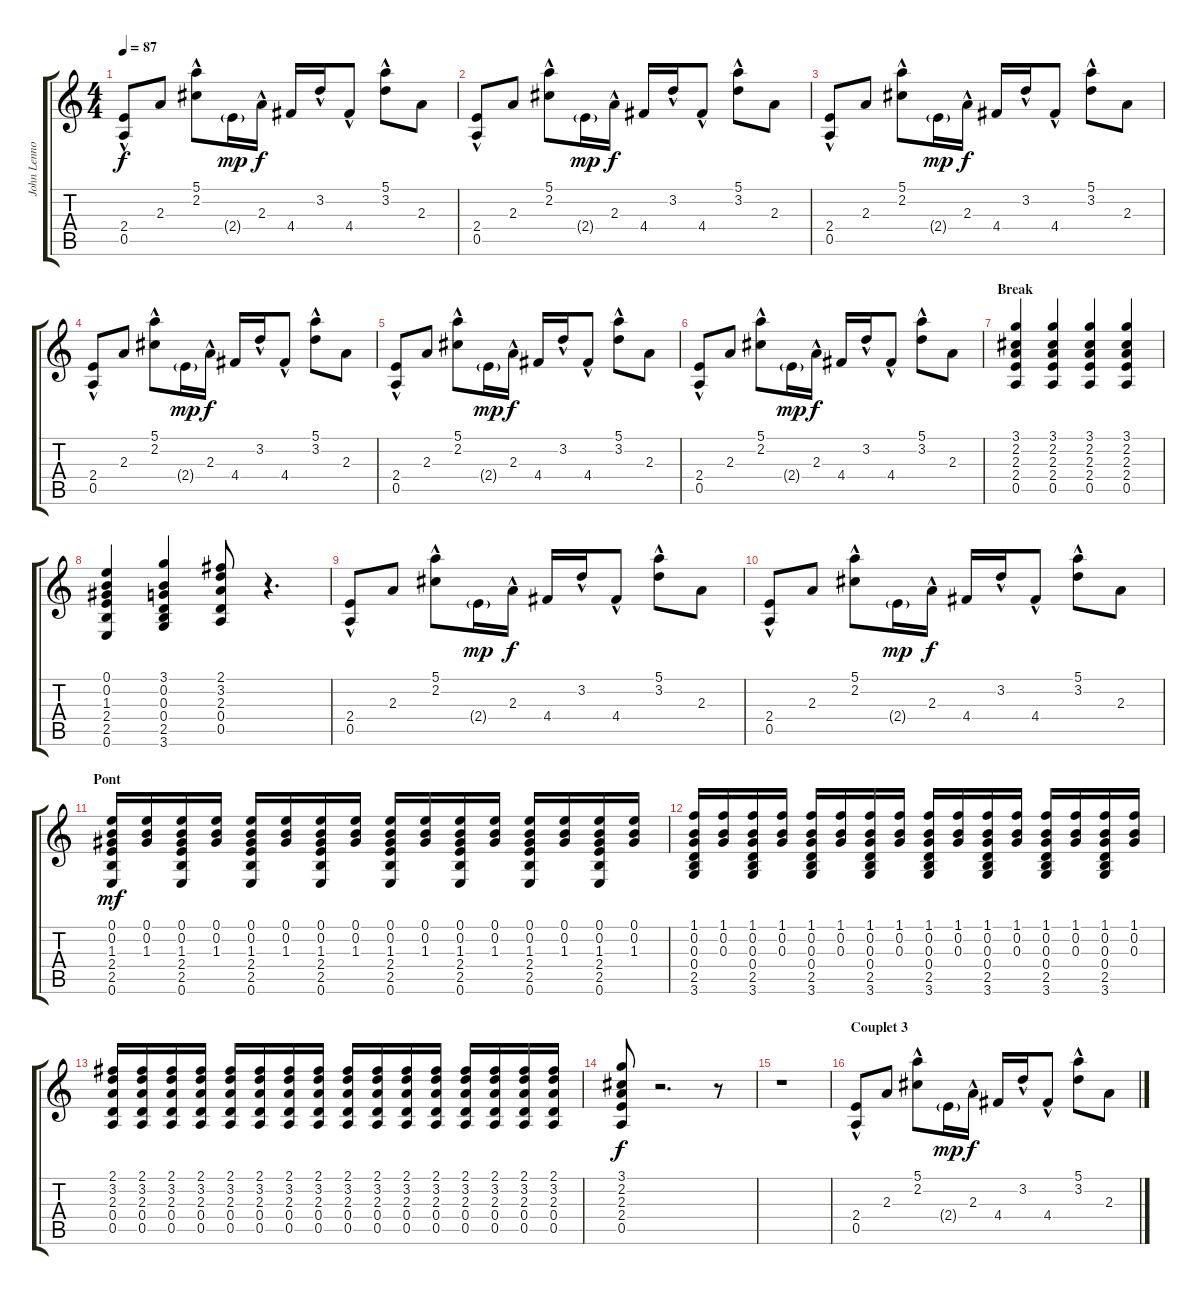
\track ("John Lennon (Guitare 2)" "John Lenno") {instrument electricguitarjazz}
\staff {score tabs}
\tuning (E4 B3 G3 D3 A2 E2) {hide}
\ts (4 4)
\tempo 87
\clef g2
\ks c
(2.4{hac} 0.5{hac}).8{dy f} 2.3.8 (5.1{hac} 2.2).8 2.4{g}.16{dy mp} 2.3{hac}.16{dy f} 4.4.16 3.2{hac}.16 4.4{hac}.8 (5.1{hac} 3.2).8 2.3.8 |
(2.4{hac} 0.5{hac}).8 2.3.8 (5.1{hac} 2.2).8 2.4{g}.16{dy mp} 2.3{hac}.16{dy f} 4.4.16 3.2{hac}.16 4.4{hac}.8 (5.1{hac} 3.2).8 2.3.8 |
(2.4{hac} 0.5{hac}).8 2.3.8 (5.1{hac} 2.2).8 2.4{g}.16{dy mp} 2.3{hac}.16{dy f} 4.4.16 3.2{hac}.16 4.4{hac}.8 (5.1{hac} 3.2).8 2.3.8 |
(2.4{hac} 0.5{hac}).8 2.3.8 (5.1{hac} 2.2).8 2.4{g}.16{dy mp} 2.3{hac}.16{dy f} 4.4.16 3.2{hac}.16 4.4{hac}.8 (5.1{hac} 3.2).8 2.3.8 |
(2.4{hac} 0.5{hac}).8 2.3.8 (5.1{hac} 2.2).8 2.4{g}.16{dy mp} 2.3{hac}.16{dy f} 4.4.16 3.2{hac}.16 4.4{hac}.8 (5.1{hac} 3.2).8 2.3.8 |
(2.4{hac} 0.5{hac}).8 2.3.8 (5.1{hac} 2.2).8 2.4{g}.16{dy mp} 2.3{hac}.16{dy f} 4.4.16 3.2{hac}.16 4.4{hac}.8 (5.1{hac} 3.2).8 2.3.8 |
\section ("" "Break")
(3.1 2.2 2.3 2.4 0.5).4 (3.1 2.2 2.3 2.4 0.5).4 (3.1 2.2 2.3 2.4 0.5).4 (3.1 2.2 2.3 2.4 0.5).4 |
(0.1 0.2 1.3 2.4 2.5 0.6).4 (3.1 0.2 0.3 0.4 2.5 3.6).4 (2.1 3.2 2.3 0.4 0.5).8 r.4{d} |
(2.4{hac} 0.5{hac}).8 2.3.8 (5.1{hac} 2.2).8 2.4{g}.16{dy mp} 2.3{hac}.16{dy f} 4.4.16 3.2{hac}.16 4.4{hac}.8 (5.1{hac} 3.2).8 2.3.8 |
(2.4{hac} 0.5{hac}).8 2.3.8 (5.1{hac} 2.2).8 2.4{g}.16{dy mp} 2.3{hac}.16{dy f} 4.4.16 3.2{hac}.16 4.4{hac}.8 (5.1{hac} 3.2).8 2.3.8 |
\section ("" "Pont")
(0.1 0.2 1.3 2.4 2.5 0.6).16{dy mf} (0.1 0.2 1.3).16 (0.1 0.2 1.3 2.4 2.5 0.6).16 (0.1 0.2 1.3).16 (0.1 0.2 1.3 2.4 2.5 0.6).16 (0.1 0.2 1.3).16 (0.1 0.2 1.3 2.4 2.5 0.6).16 (0.1 0.2 1.3).16 (0.1 0.2 1.3 2.4 2.5 0.6).16 (0.1 0.2 1.3).16 (0.1 0.2 1.3 2.4 2.5 0.6).16 (0.1 0.2 1.3).16 (0.1 0.2 1.3 2.4 2.5 0.6).16 (0.1 0.2 1.3).16 (0.1 0.2 1.3 2.4 2.5 0.6).16 (0.1 0.2 1.3).16 |
(1.1 0.2 0.3 0.4 2.5 3.6).16 (1.1 0.2 0.3).16 (1.1 0.2 0.3 0.4 2.5 3.6).16 (1.1 0.2 0.3).16 (1.1 0.2 0.3 0.4 2.5 3.6).16 (1.1 0.2 0.3).16 (1.1 0.2 0.3 0.4 2.5 3.6).16 (1.1 0.2 0.3).16 (1.1 0.2 0.3 0.4 2.5 3.6).16 (1.1 0.2 0.3).16 (1.1 0.2 0.3 0.4 2.5 3.6).16 (1.1 0.2 0.3).16 (1.1 0.2 0.3 0.4 2.5 3.6).16 (1.1 0.2 0.3).16 (1.1 0.2 0.3 0.4 2.5 3.6).16 (1.1 0.2 0.3).16 |
(2.1 3.2 2.3 0.4 0.5).16 (2.1 3.2 2.3 0.4 0.5).16 (2.1 3.2 2.3 0.4 0.5).16 (2.1 3.2 2.3 0.4 0.5).16 (2.1 3.2 2.3 0.4 0.5).16 (2.1 3.2 2.3 0.4 0.5).16 (2.1 3.2 2.3 0.4 0.5).16 (2.1 3.2 2.3 0.4 0.5).16 (2.1 3.2 2.3 0.4 0.5).16 (2.1 3.2 2.3 0.4 0.5).16 (2.1 3.2 2.3 0.4 0.5).16 (2.1 3.2 2.3 0.4 0.5).16 (2.1 3.2 2.3 0.4 0.5).16 (2.1 3.2 2.3 0.4 0.5).16 (2.1 3.2 2.3 0.4 0.5).16 (2.1 3.2 2.3 0.4 0.5).16 |
(3.1 2.2 2.3 2.4 0.5).8{dy f} r.2{d} r.8 |
r.1 |
\section ("" "Couplet 3")
(2.4{hac} 0.5{hac}).8 2.3.8 (5.1{hac} 2.2).8 2.4{g}.16{dy mp} 2.3{hac}.16{dy f} 4.4.16 3.2{hac}.16 4.4{hac}.8 (5.1{hac} 3.2).8 2.3.8
